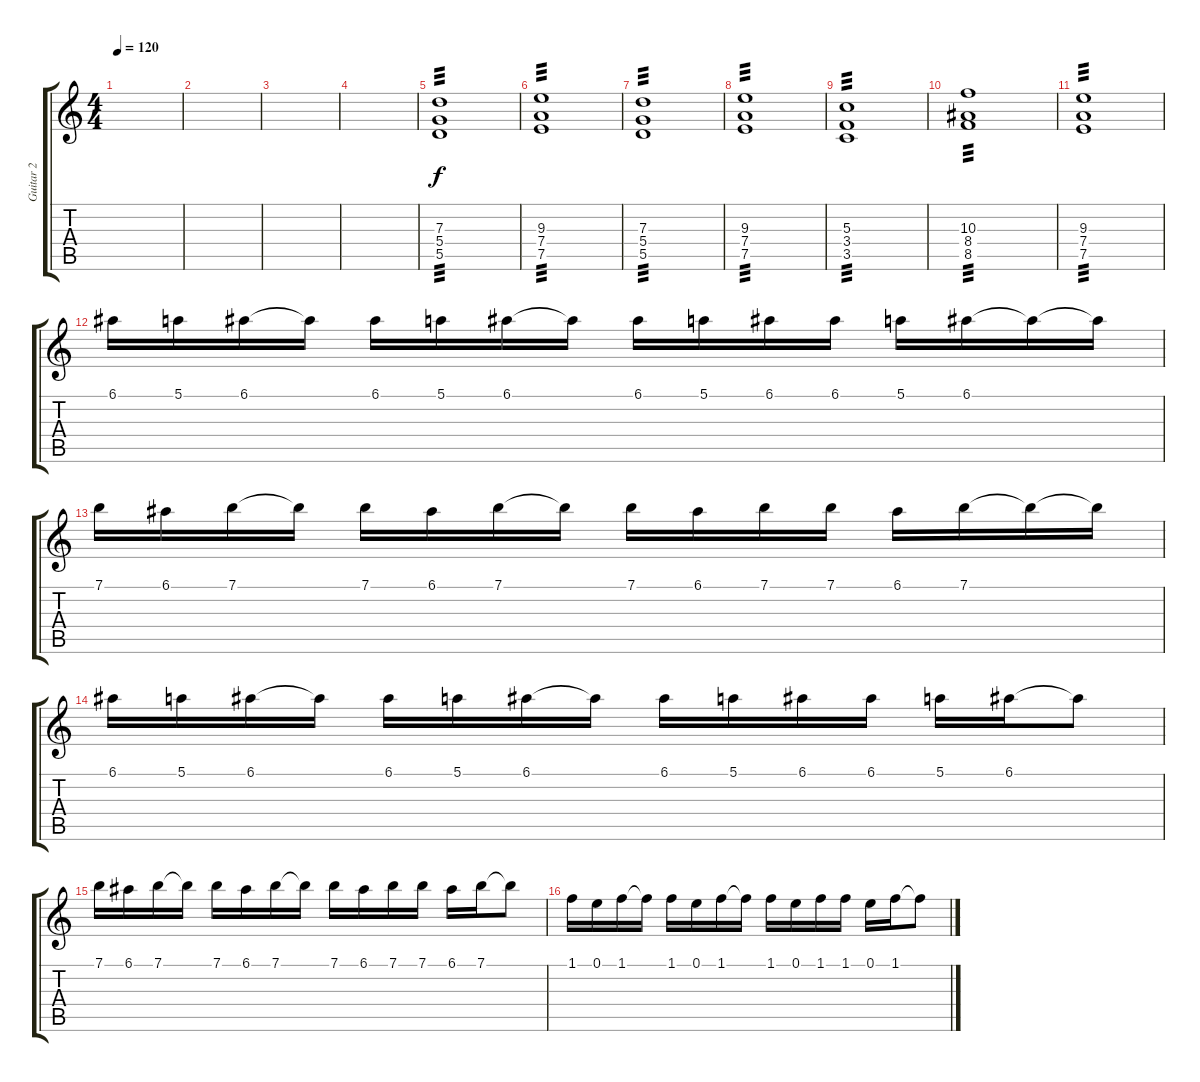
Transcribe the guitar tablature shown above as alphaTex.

\track ("Guitar 2" "Guitar 2") {instrument distortionguitar}
\staff {score tabs}
\tuning (E4 B3 G3 D3 A2 D2) {hide}
\ts (4 4)
\tempo 120
\clef g2
\ks c
|
|
|
|
(7.3 5.4 5.5).1{tp 3} |
(9.3 7.4 7.5).1{tp 3} |
(7.3 5.4 5.5).1{tp 3} |
(9.3 7.4 7.5).1{tp 3} |
(5.3 3.4 3.5).1{tp 3} |
(10.3 8.4 8.5).1{tp 3} |
(9.3 7.4 7.5).1{tp 3} |
6.1.16{balance 0 instrument overdrivenguitar} 5.1.16 6.1.16 6.1{t}.16 6.1.16 5.1.16 6.1.16 6.1{t}.16 6.1.16 5.1.16 6.1.16 6.1.16 5.1.16 6.1.16 6.1{t}.16 6.1{t}.16 |
7.1.16{balance 16} 6.1.16 7.1.16 7.1{t}.16 7.1.16 6.1.16 7.1.16 7.1{t}.16 7.1.16 6.1.16 7.1.16 7.1.16 6.1.16 7.1.16 7.1{t}.16 7.1{t}.16 |
6.1.16 5.1.16 6.1.16 6.1{t}.16 6.1.16{balance 0} 5.1.16 6.1.16 6.1{t}.16 6.1.16 5.1.16 6.1.16 6.1.16 5.1.16 6.1.16 6.1{t}.8 |
7.1.16 6.1.16 7.1.16 7.1{t}.16 7.1.16 6.1.16 7.1.16 7.1{t}.16 7.1.16 6.1.16 7.1.16 7.1.16 6.1.16 7.1.16 7.1{t}.8 |
1.1.16{balance 16} 0.1.16 1.1.16 1.1{t}.16 1.1.16 0.1.16 1.1.16 1.1{t}.16 1.1.16 0.1.16 1.1.16 1.1.16 0.1.16 1.1.16 1.1{t}.8
